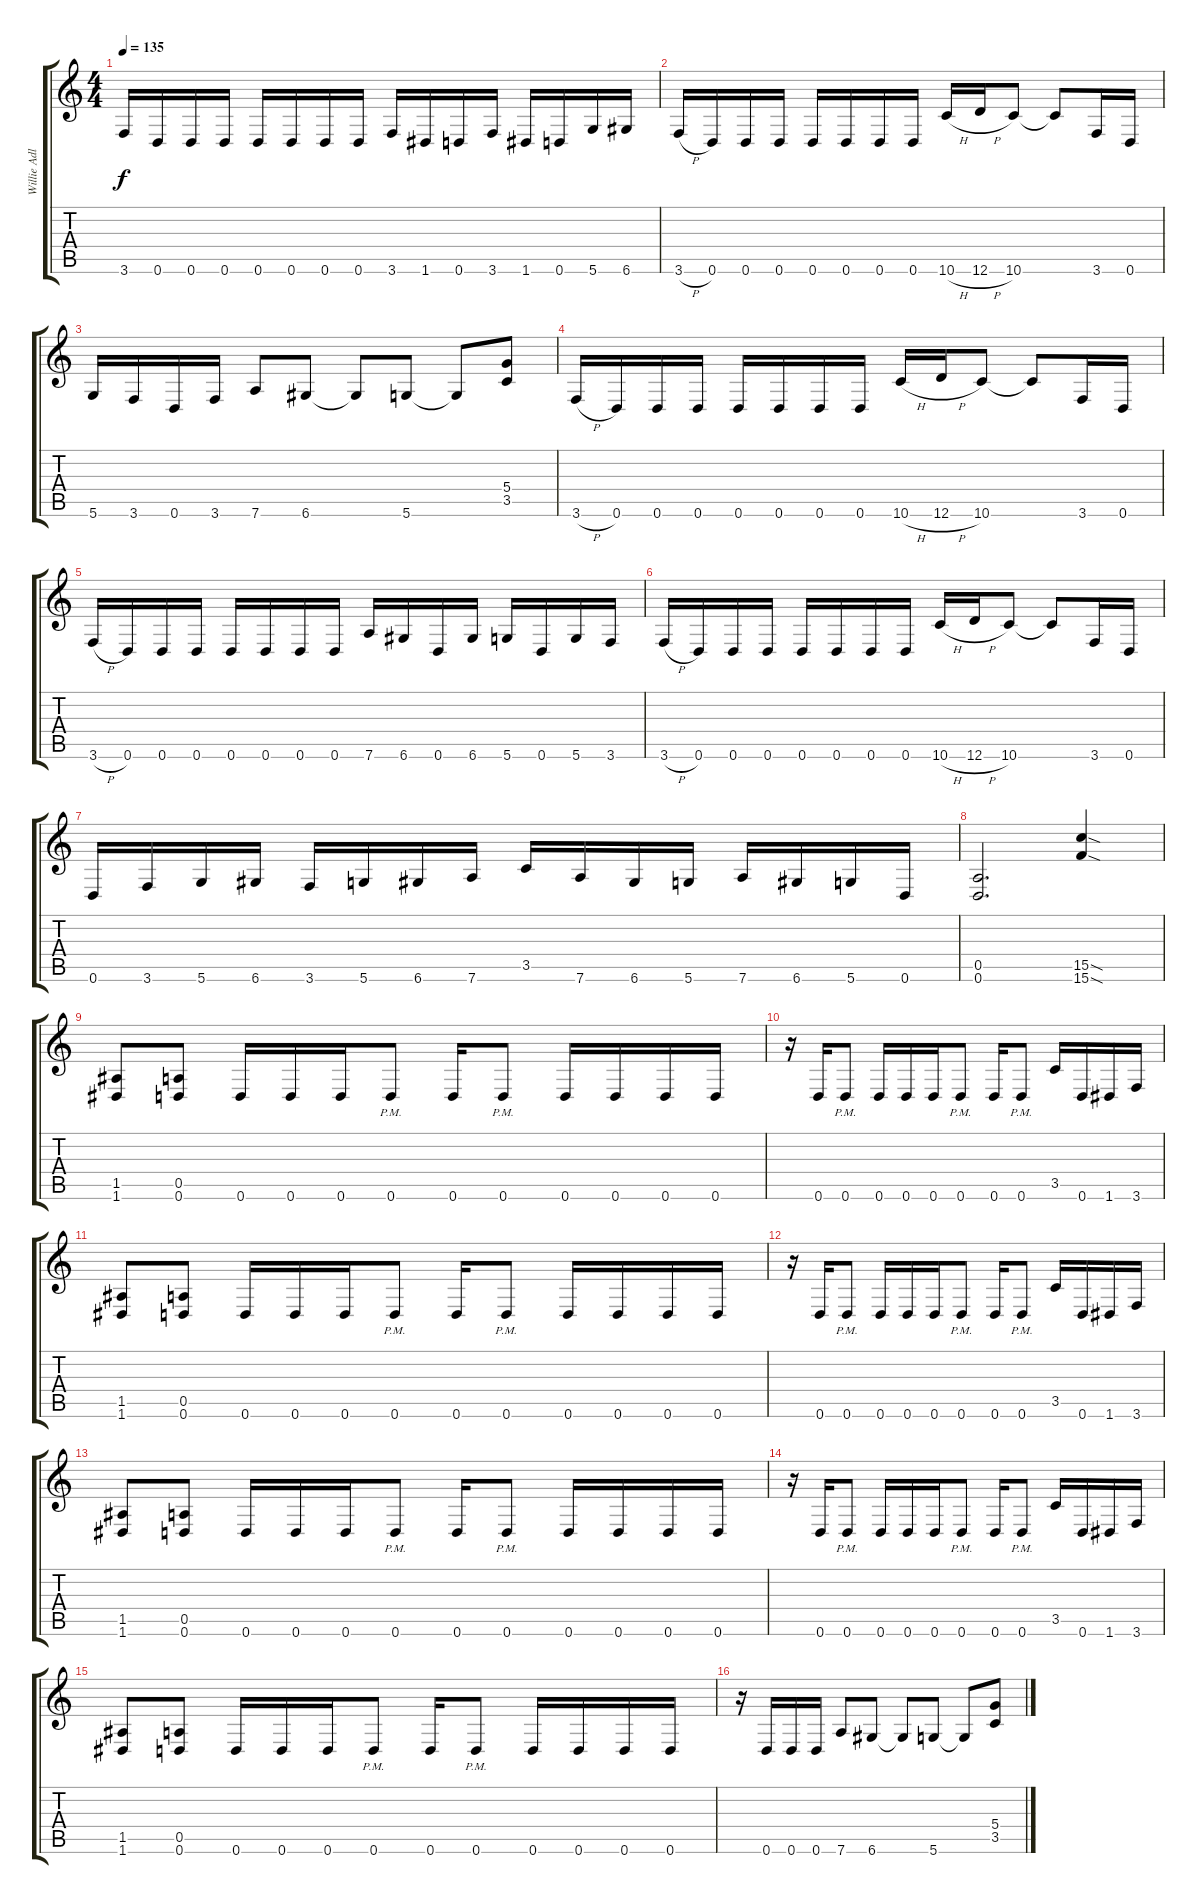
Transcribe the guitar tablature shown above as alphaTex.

\track ("Willie Adler (Rythem Guitar)" "Willie Adl") {instrument distortionguitar}
\staff {score tabs}
\tuning (E4 B3 G3 D3 A2 D2) {hide}
\ts (4 4)
\tempo 135
\clef g2
\ks c
3.6.16{dy f} 0.6.16 0.6.16 0.6.16 0.6.16 0.6.16 0.6.16 0.6.16 3.6.16 1.6.16 0.6.16 3.6.16 1.6.16 0.6.16 5.6.16 6.6.16 |
3.6{h}.16 0.6.16 0.6.16 0.6.16 0.6.16 0.6.16 0.6.16 0.6.16 10.6{h}.16 12.6{h}.16 10.6.8 10.6{t}.8 3.6.16 0.6.16 |
5.6.16 3.6.16 0.6.16 3.6.16 7.6.8 6.6.8 6.6{t}.8 5.6.8 5.6{t}.8 (5.4 3.5).8 |
3.6{h}.16 0.6.16 0.6.16 0.6.16 0.6.16 0.6.16 0.6.16 0.6.16 10.6{h}.16 12.6{h}.16 10.6.8 10.6{t}.8 3.6.16 0.6.16 |
3.6{h}.16 0.6.16 0.6.16 0.6.16 0.6.16 0.6.16 0.6.16 0.6.16 7.6.16 6.6.16 0.6.16 6.6.16 5.6.16 0.6.16 5.6.16 3.6.16 |
3.6{h}.16 0.6.16 0.6.16 0.6.16 0.6.16 0.6.16 0.6.16 0.6.16 10.6{h}.16 12.6{h}.16 10.6.8 10.6{t}.8 3.6.16 0.6.16 |
0.6.16 3.6.16 5.6.16 6.6.16 3.6.16 5.6.16 6.6.16 7.6.16 3.5.16 7.6.16 6.6.16 5.6.16 7.6.16 6.6.16 5.6.16 0.6.16 |
(0.5 0.6).2{d} (15.5{sod} 15.6{sod}).4 |
(1.5 1.6).8 (0.5 0.6).8 0.6.16 0.6.16 0.6.16 0.6{pm}.8 0.6.16 0.6{pm}.8 0.6.16 0.6.16 0.6.16 0.6.16 |
r.16 0.6.16 0.6{pm}.8 0.6.16 0.6.16 0.6.16 0.6{pm}.8 0.6.16 0.6{pm}.8 3.5.16 0.6.16 1.6.16 3.6.16 |
(1.5 1.6).8 (0.5 0.6).8 0.6.16 0.6.16 0.6.16 0.6{pm}.8 0.6.16 0.6{pm}.8 0.6.16 0.6.16 0.6.16 0.6.16 |
r.16 0.6.16 0.6{pm}.8 0.6.16 0.6.16 0.6.16 0.6{pm}.8 0.6.16 0.6{pm}.8 3.5.16 0.6.16 1.6.16 3.6.16 |
(1.5 1.6).8 (0.5 0.6).8 0.6.16 0.6.16 0.6.16 0.6{pm}.8 0.6.16 0.6{pm}.8 0.6.16 0.6.16 0.6.16 0.6.16 |
r.16 0.6.16 0.6{pm}.8 0.6.16 0.6.16 0.6.16 0.6{pm}.8 0.6.16 0.6{pm}.8 3.5.16 0.6.16 1.6.16 3.6.16 |
(1.5 1.6).8 (0.5 0.6).8 0.6.16 0.6.16 0.6.16 0.6{pm}.8 0.6.16 0.6{pm}.8 0.6.16 0.6.16 0.6.16 0.6.16 |
r.16 0.6.16 0.6.16 0.6.16 7.6.8 6.6.8 6.6{t}.8 5.6.8 5.6{t}.8 (5.4 3.5).8
